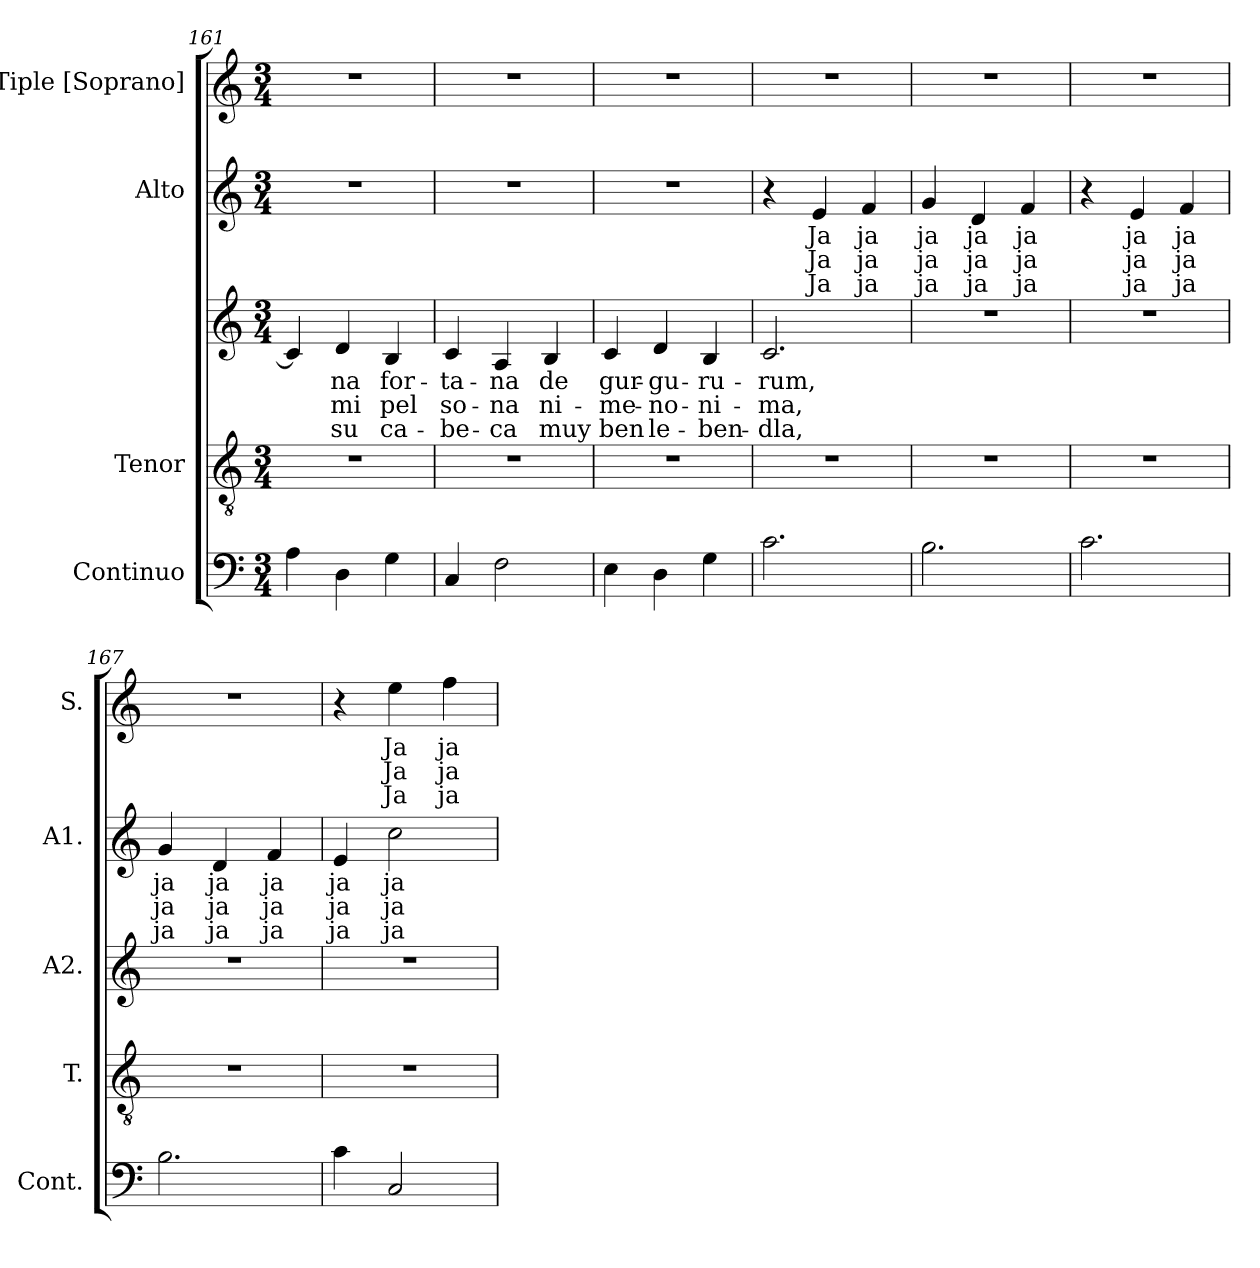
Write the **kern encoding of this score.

**kern	**kern	**kern	**text	**text	**text	**kern	**text	**text	**text	**kern	**text	**text	**text
*part5	*part4	*part3	*part3	*part3	*part3	*part2	*part2	*part2	*part2	*part1	*part1	*part1	*part1
*staff5	*staff4	*staff3	*staff3	*staff3	*staff3	*staff2	*staff2	*staff2	*staff2	*staff1	*staff1	*staff1	*staff1
*I"Continuo	*I"Tenor	*I""Tenor"  [Alto 2]	*	*	*	*I"Alto	*	*	*	*I"Tiple [Soprano]	*	*	*
*I'Cont.	*I'T.	*I'A2.	*	*	*	*I'A1.	*	*	*	*I'S.	*	*	*
*clefF4	*clefGv2	*clefG2	*	*	*	*clefG2	*	*	*	*clefG2	*	*	*
*	*ITrd7c12	*	*	*	*	*	*	*	*	*	*	*	*
*k[]	*k[]	*k[]	*	*	*	*k[]	*	*	*	*k[]	*	*	*
*C:	*C:	*C:	*	*	*	*C:	*	*	*	*C:	*	*	*
*M3/4	*M3/4	*M3/4	*	*	*	*M3/4	*	*	*	*M3/4	*	*	*
=161	=161	=161	=161	=161	=161	=161	=161	=161	=161	=161	=161	=161	=161
!	!LO:N:vis=1	!	!	!	!	!LO:N:vis=1	!	!	!	!LO:N:vis=1	!	!	!
4Ai\	2.r	4ci/]	.	.	.	2.r	.	.	.	2.r	.	.	.
!	!	!	!LO:LY:b:color=#000000	!LO:LY:b:color=#000000	!LO:LY:b:color=#000000	!	!	!	!	!	!	!	!
4Di\	.	4di/	-na	mi	su	.	.	.	.	.	.	.	.
!	!	!	!LO:LY:b:color=#000000	!LO:LY:b:color=#000000	!LO:LY:b:color=#000000	!	!	!	!	!	!	!	!
4Gi\	.	4Bi/	for-	pel	ca-	.	.	.	.	.	.	.	.
=162	=162	=162	=162	=162	=162	=162	=162	=162	=162	=162	=162	=162	=162
!	!LO:N:vis=1	!	!	!	!	!	!	!	!	!	!	!	!
!	!	!	!LO:LY:b:color=#000000	!LO:LY:b:color=#000000	!LO:LY:b:color=#000000	!LO:N:vis=1	!	!	!	!LO:N:vis=1	!	!	!
4Ci/	2.r	4ci/	-ta-	so-	-be-	2.r	.	.	.	2.r	.	.	.
!	!	!	!LO:LY:b:color=#000000	!LO:LY:b:color=#000000	!LO:LY:b:color=#000000	!	!	!	!	!	!	!	!
2Fi\	.	4Ai/	-na	-na	-ca	.	.	.	.	.	.	.	.
!	!	!	!LO:LY:b:color=#000000	!LO:LY:b:color=#000000	!LO:LY:b:color=#000000	!	!	!	!	!	!	!	!
.	.	4Bi/	de	ni-	muy	.	.	.	.	.	.	.	.
=163	=163	=163	=163	=163	=163	=163	=163	=163	=163	=163	=163	=163	=163
!	!LO:N:vis=1	!	!	!	!	!	!	!	!	!	!	!	!
!	!	!	!LO:LY:b:color=#000000	!LO:LY:b:color=#000000	!LO:LY:b:color=#000000	!LO:N:vis=1	!	!	!	!LO:N:vis=1	!	!	!
4Ei\	2.r	4ci/	gur-	-me-	ben	2.r	.	.	.	2.r	.	.	.
!	!	!	!LO:LY:b:color=#000000	!LO:LY:b:color=#000000	!LO:LY:b:color=#000000	!	!	!	!	!	!	!	!
4Di\	.	4di/	-gu-	-no-	le-	.	.	.	.	.	.	.	.
!	!	!	!LO:LY:b:color=#000000	!LO:LY:b:color=#000000	!LO:LY:b:color=#000000	!	!	!	!	!	!	!	!
4Gi\	.	4Bi/	-ru-	-ni-	-ben-	.	.	.	.	.	.	.	.
!!LO:PB:g=z
=164	=164	=164	=164	=164	=164	=164	=164	=164	=164	=164	=164	=164	=164
!	!LO:N:vis=1	!	!	!	!	!	!	!	!	!	!	!	!
!	!	!	!LO:LY:b:color=#000000	!LO:LY:b:color=#000000	!LO:LY:b:color=#000000	!	!	!	!	!LO:N:vis=1	!	!	!
2.ci\	2.r	2.ci/	-rum,	-ma,	-dla,	4r	.	.	.	2.r	.	.	.
!	!	!	!	!	!	!	!LO:LY:b:color=#000000	!LO:LY:b:color=#000000	!LO:LY:b:color=#000000	!	!	!	!
.	.	.	.	.	.	4ei/	Ja	Ja	Ja	.	.	.	.
!	!	!	!	!	!	!	!LO:LY:b:color=#000000	!LO:LY:b:color=#000000	!LO:LY:b:color=#000000	!	!	!	!
.	.	.	.	.	.	4fi/	ja	ja	ja	.	.	.	.
=165	=165	=165	=165	=165	=165	=165	=165	=165	=165	=165	=165	=165	=165
!	!LO:N:vis=1	!LO:N:vis=1	!	!	!	!	!	!	!	!	!	!	!
!	!	!	!	!	!	!	!LO:LY:b:color=#000000	!LO:LY:b:color=#000000	!LO:LY:b:color=#000000	!LO:N:vis=1	!	!	!
2.Bi\	2.r	2.r	.	.	.	4gi/	ja	ja	ja	2.r	.	.	.
!	!	!	!	!	!	!	!LO:LY:b:color=#000000	!LO:LY:b:color=#000000	!LO:LY:b:color=#000000	!	!	!	!
.	.	.	.	.	.	4di/	ja	ja	ja	.	.	.	.
!	!	!	!	!	!	!	!LO:LY:b:color=#000000	!LO:LY:b:color=#000000	!LO:LY:b:color=#000000	!	!	!	!
.	.	.	.	.	.	4fi/	ja	ja	ja	.	.	.	.
=166	=166	=166	=166	=166	=166	=166	=166	=166	=166	=166	=166	=166	=166
!	!LO:N:vis=1	!LO:N:vis=1	!	!	!	!	!	!	!	!LO:N:vis=1	!	!	!
2.ci\	2.r	2.r	.	.	.	4r	.	.	.	2.r	.	.	.
!	!	!	!	!	!	!	!LO:LY:b:color=#000000	!LO:LY:b:color=#000000	!LO:LY:b:color=#000000	!	!	!	!
.	.	.	.	.	.	4ei/	ja	ja	ja	.	.	.	.
!	!	!	!	!	!	!	!LO:LY:b:color=#000000	!LO:LY:b:color=#000000	!LO:LY:b:color=#000000	!	!	!	!
.	.	.	.	.	.	4fi/	ja	ja	ja	.	.	.	.
=167	=167	=167	=167	=167	=167	=167	=167	=167	=167	=167	=167	=167	=167
!	!LO:N:vis=1	!LO:N:vis=1	!	!	!	!	!	!	!	!	!	!	!
!	!	!	!	!	!	!	!LO:LY:b:color=#000000	!LO:LY:b:color=#000000	!LO:LY:b:color=#000000	!LO:N:vis=1	!	!	!
2.Bi\	2.r	2.r	.	.	.	4gi/	ja	ja	ja	2.r	.	.	.
!	!	!	!	!	!	!	!LO:LY:b:color=#000000	!LO:LY:b:color=#000000	!LO:LY:b:color=#000000	!	!	!	!
.	.	.	.	.	.	4di/	ja	ja	ja	.	.	.	.
!	!	!	!	!	!	!	!LO:LY:b:color=#000000	!LO:LY:b:color=#000000	!LO:LY:b:color=#000000	!	!	!	!
.	.	.	.	.	.	4fi/	ja	ja	ja	.	.	.	.
=168	=168	=168	=168	=168	=168	=168	=168	=168	=168	=168	=168	=168	=168
!	!LO:N:vis=1	!LO:N:vis=1	!	!	!	!	!	!	!	!	!	!	!
!	!	!	!	!	!	!	!LO:LY:b:color=#000000	!LO:LY:b:color=#000000	!LO:LY:b:color=#000000	!	!	!	!
4ci\	2.r	2.r	.	.	.	4ei/	ja	ja	ja	4r	.	.	.
!	!	!	!	!	!	!	!LO:LY:b:color=#000000	!LO:LY:b:color=#000000	!LO:LY:b:color=#000000	!	!	!	!
!	!	!	!	!	!	!	!	!	!	!	!LO:LY:b:color=#000000	!LO:LY:b:color=#000000	!LO:LY:b:color=#000000
2Ci/	.	.	.	.	.	2cci\	ja	ja	ja	4eei\	Ja	Ja	Ja
!	!	!	!	!	!	!	!	!	!	!	!LO:LY:b:color=#000000	!LO:LY:b:color=#000000	!LO:LY:b:color=#000000
.	.	.	.	.	.	.	.	.	.	4ffi\	ja	ja	ja
=	=	=	=	=	=	=	=	=	=	=	=	=	=
*-	*-	*-	*-	*-	*-	*-	*-	*-	*-	*-	*-	*-	*-
